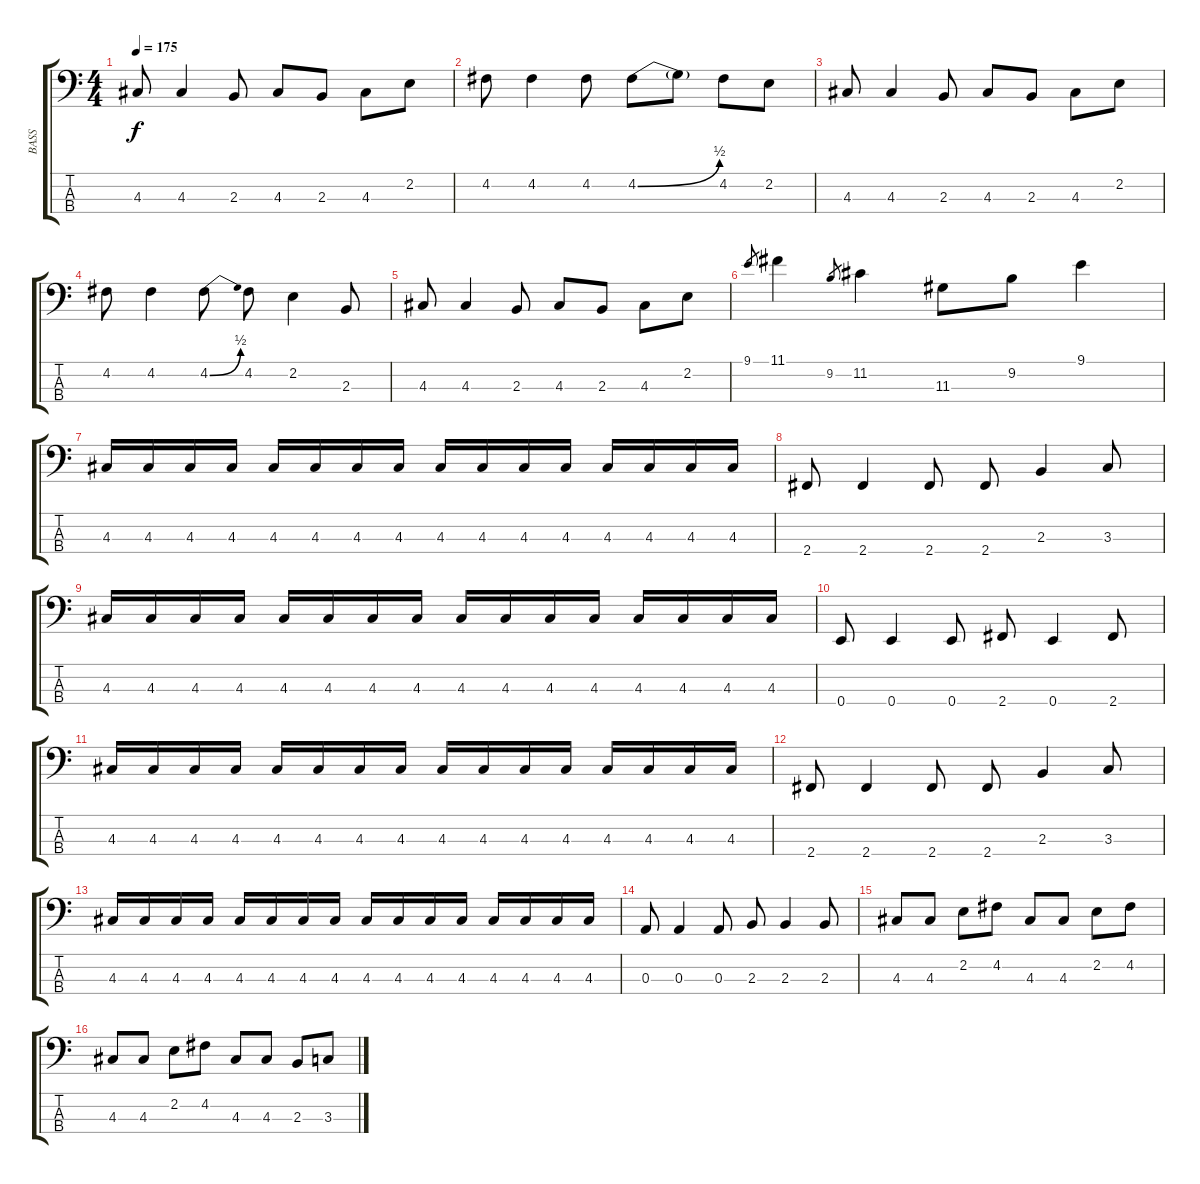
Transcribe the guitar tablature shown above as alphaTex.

\track ("BASS" "BASS") {instrument electricbasspick}
\staff {score tabs}
\tuning (G2 D2 A1 E1) {hide}
\ts (4 4)
\tempo 175
\clef f4
\ks c
4.3.8{dy f} 4.3.4 2.3.8 4.3.8 2.3.8 4.3.8 2.2.8 |
4.2.8 4.2.4 4.2.8 4.2{be (bend 0 0 60 2)}.8 4.2{t}.8 4.2.8 2.2.8 |
4.3.8 4.3.4 2.3.8 4.3.8 2.3.8 4.3.8 2.2.8 |
4.2.8 4.2.4 4.2{be (bend 0 0 60 2)}.8 4.2.8 2.2.4 2.3.8 |
4.3.8 4.3.4 2.3.8 4.3.8 2.3.8 4.3.8 2.2.8 |
9.1.8{gr} 11.1.4 9.2.8{gr} 11.2.4 11.3.8 9.2.8 9.1.4 |
4.3.16 4.3.16 4.3.16 4.3.16 4.3.16 4.3.16 4.3.16 4.3.16 4.3.16 4.3.16 4.3.16 4.3.16 4.3.16 4.3.16 4.3.16 4.3.16 |
2.4.8 2.4.4 2.4.8 2.4.8 2.3.4 3.3.8 |
4.3.16 4.3.16 4.3.16 4.3.16 4.3.16 4.3.16 4.3.16 4.3.16 4.3.16 4.3.16 4.3.16 4.3.16 4.3.16 4.3.16 4.3.16 4.3.16 |
0.4.8 0.4.4 0.4.8 2.4.8 0.4.4 2.4.8 |
4.3.16 4.3.16 4.3.16 4.3.16 4.3.16 4.3.16 4.3.16 4.3.16 4.3.16 4.3.16 4.3.16 4.3.16 4.3.16 4.3.16 4.3.16 4.3.16 |
2.4.8 2.4.4 2.4.8 2.4.8 2.3.4 3.3.8 |
4.3.16 4.3.16 4.3.16 4.3.16 4.3.16 4.3.16 4.3.16 4.3.16 4.3.16 4.3.16 4.3.16 4.3.16 4.3.16 4.3.16 4.3.16 4.3.16 |
0.3.8 0.3.4 0.3.8 2.3.8 2.3.4 2.3.8 |
4.3.8 4.3.8 2.2.8 4.2.8 4.3.8 4.3.8 2.2.8 4.2.8 |
4.3.8 4.3.8 2.2.8 4.2.8 4.3.8 4.3.8 2.3.8 3.3.8
